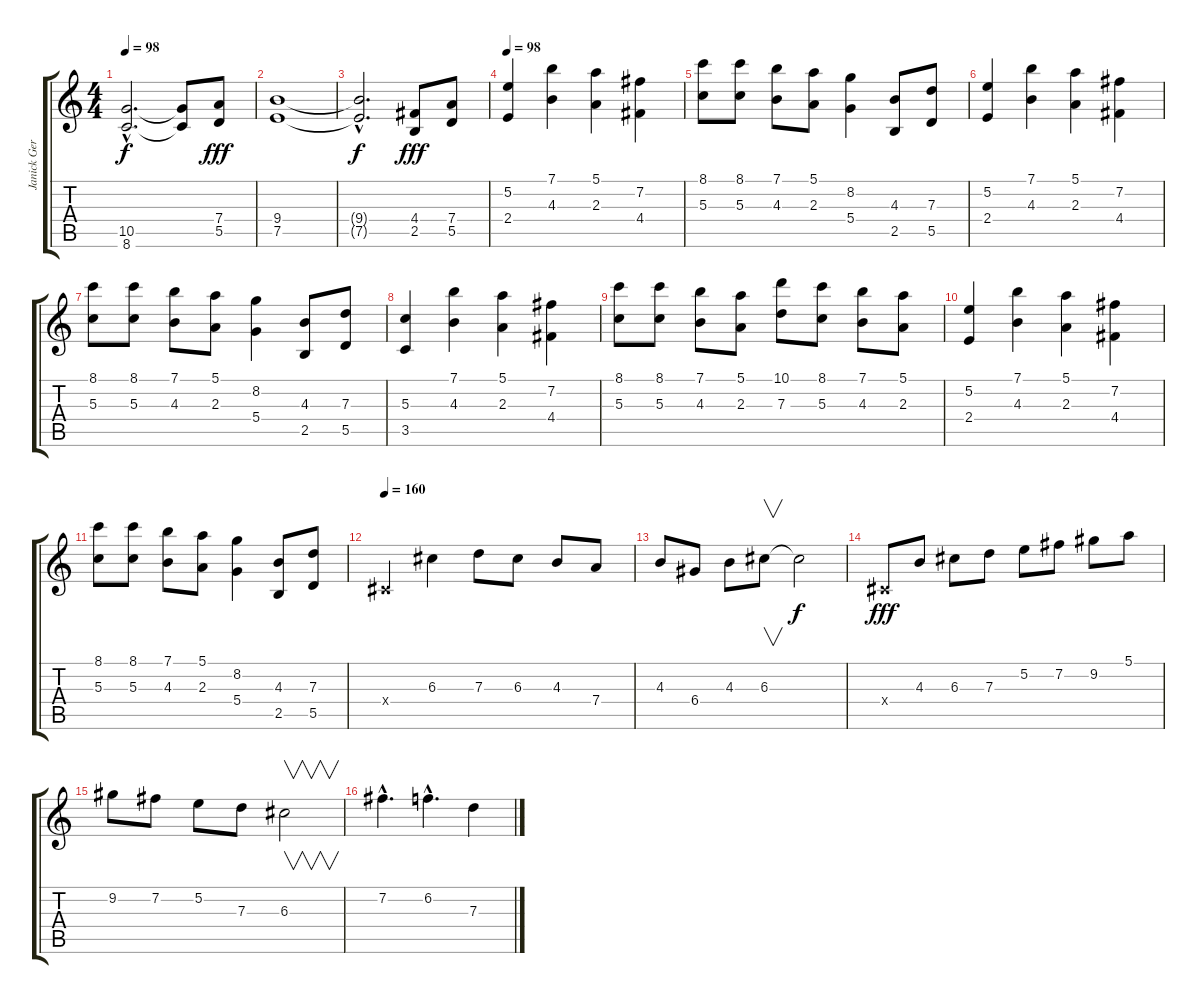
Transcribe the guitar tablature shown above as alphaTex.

\track ("Janick Gers" "Janick Ger") {instrument distortionguitar}
\staff {score tabs}
\tuning (E4 B3 G3 D3 A2 E2) {hide}
\ts (4 4)
\tempo 98
\clef g2
\ks c
(10.5{hac t} 8.6{hac t}).2{d dy f} (10.5{t} 8.6{t}).8 (7.4 5.5).8{dy fff} |
(9.4 7.5).1 |
(9.4{hac t} 7.5{hac t}).2{d dy f} (4.4 2.5).8{dy fff} (7.4 5.5).8 |
\tempo 98
(5.2 2.4).4 (7.1 4.3).4 (5.1 2.3).4 (7.2 4.4).4 |
(8.1 5.3).8 (8.1 5.3).8 (7.1 4.3).8 (5.1 2.3).8 (8.2 5.4).4 (4.3 2.5).8 (7.3 5.5).8 |
(5.2 2.4).4 (7.1 4.3).4 (5.1 2.3).4 (7.2 4.4).4 |
(8.1 5.3).8 (8.1 5.3).8 (7.1 4.3).8 (5.1 2.3).8 (8.2 5.4).4 (4.3 2.5).8 (7.3 5.5).8 |
(5.3 3.5).4 (7.1 4.3).4 (5.1 2.3).4 (7.2 4.4).4 |
(8.1 5.3).8 (8.1 5.3).8 (7.1 4.3).8 (5.1 2.3).8 (10.1 7.3).8 (8.1 5.3).8 (7.1 4.3).8 (5.1 2.3).8 |
(5.2 2.4).4 (7.1 4.3).4 (5.1 2.3).4 (7.2 4.4).4 |
(8.1 5.3).8 (8.1 5.3).8 (7.1 4.3).8 (5.1 2.3).8 (8.2 5.4).4 (4.3 2.5).8 (7.3 5.5).8 |
\tempo 160
-1.4{x}.4{volume 16 instrument overdrivenguitar} 6.3.4 7.3.8 6.3.8 4.3.8 7.4.8 |
4.3.8 6.4.8 4.3.8 6.3.8{v} 6.3{t}.2{dy f} |
-1.4{x}.8{dy fff} 4.3.8 6.3.8 7.3.8 5.2.8 7.2.8 9.2.8 5.1.8 |
9.2.8 7.2.8 5.2.8 7.3.8 6.3.2{v} |
7.2{hac}.4{d} 6.2{hac}.4{d} 7.3.4
